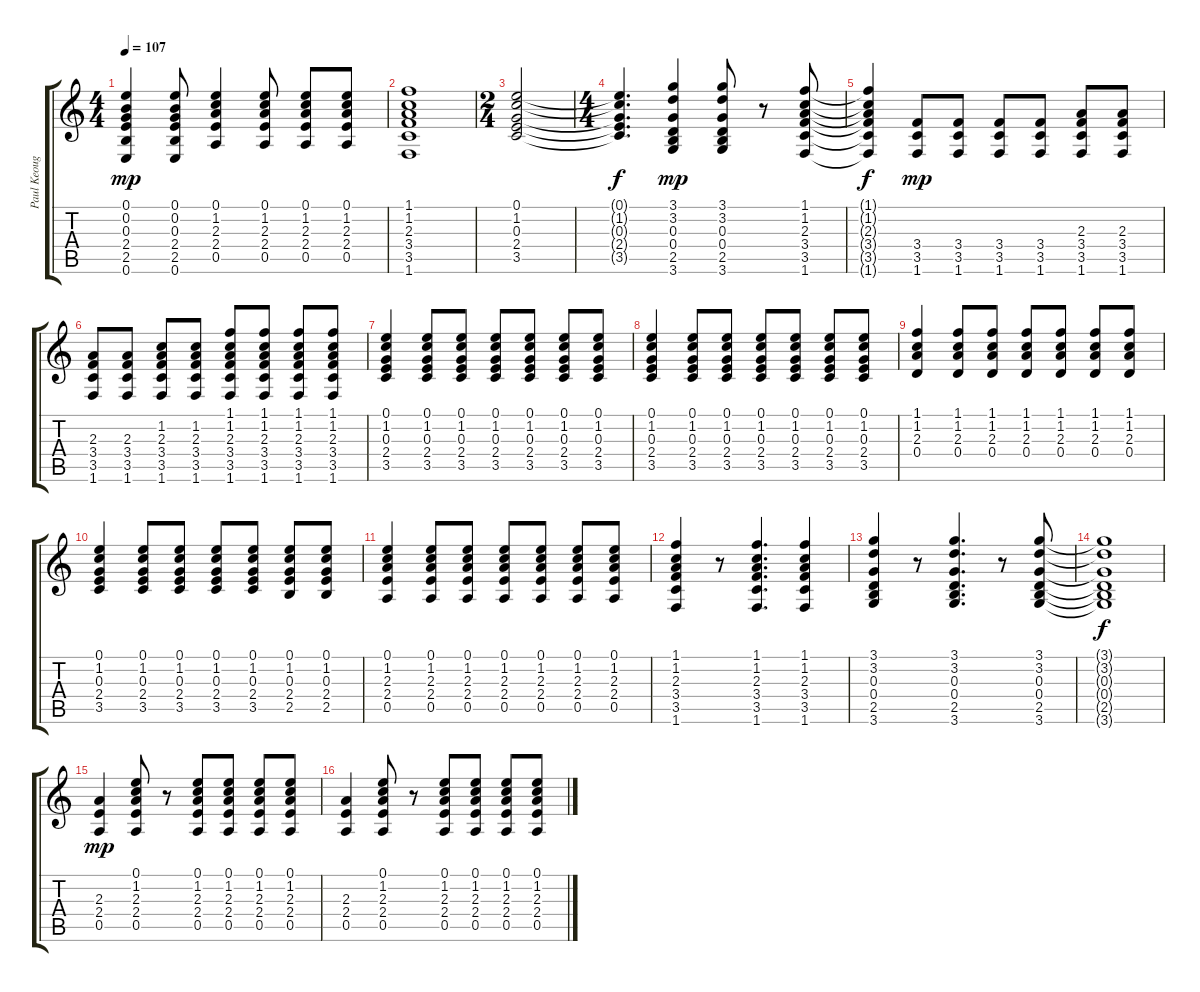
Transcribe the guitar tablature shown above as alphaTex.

\track ("Paul Keough (Acoustic Guitar)" "Paul Keoug") {instrument acousticguitarsteel}
\staff {score tabs}
\tuning (E4 B3 G3 D3 A2 E2) {hide}
\ts (4 4)
\tempo 107
\clef g2
\ks c
(0.1 0.2 0.3 2.4 2.5 0.6).4{dy mp} (0.1 0.2 0.3 2.4 2.5 0.6).8 (0.1 1.2 2.3 2.4 0.5).4 (0.1 1.2 2.3 2.4 0.5).8 (0.1 1.2 2.3 2.4 0.5).8 (0.1 1.2 2.3 2.4 0.5).8 |
(1.1 1.2 2.3 3.4 3.5 1.6).1 |
\ts (2 4)
(0.1 1.2 0.3 2.4 3.5).2 |
\ts (4 4)
(0.1{t} 1.2{t} 0.3{t} 2.4{t} 3.5{t}).4{d dy f} (3.1 3.2 0.3 0.4 2.5 3.6).4{dy mp} (3.1 3.2 0.3 0.4 2.5 3.6).8 r.8 (1.1 1.2 2.3 3.4 3.5 1.6).8 |
(1.1{t} 1.2{t} 2.3{t} 3.4{t} 3.5{t} 1.6{t}).4{dy f} (3.4 3.5 1.6).8{dy mp} (3.4 3.5 1.6).8 (3.4 3.5 1.6).8 (3.4 3.5 1.6).8 (2.3 3.4 3.5 1.6).8 (2.3 3.4 3.5 1.6).8 |
(2.3 3.4 3.5 1.6).8 (2.3 3.4 3.5 1.6).8 (1.2 2.3 3.4 3.5 1.6).8 (1.2 2.3 3.4 3.5 1.6).8 (1.1 1.2 2.3 3.4 3.5 1.6).8 (1.1 1.2 2.3 3.4 3.5 1.6).8 (1.1 1.2 2.3 3.4 3.5 1.6).8 (1.1 1.2 2.3 3.4 3.5 1.6).8 |
(0.1 1.2 0.3 2.4 3.5).4 (0.1 1.2 0.3 2.4 3.5).8 (0.1 1.2 0.3 2.4 3.5).8 (0.1 1.2 0.3 2.4 3.5).8 (0.1 1.2 0.3 2.4 3.5).8 (0.1 1.2 0.3 2.4 3.5).8 (0.1 1.2 0.3 2.4 3.5).8 |
(0.1 1.2 0.3 2.4 3.5).4 (0.1 1.2 0.3 2.4 3.5).8 (0.1 1.2 0.3 2.4 3.5).8 (0.1 1.2 0.3 2.4 3.5).8 (0.1 1.2 0.3 2.4 3.5).8 (0.1 1.2 0.3 2.4 3.5).8 (0.1 1.2 0.3 2.4 3.5).8 |
(1.1 1.2 2.3 0.4).4 (1.1 1.2 2.3 0.4).8 (1.1 1.2 2.3 0.4).8 (1.1 1.2 2.3 0.4).8 (1.1 1.2 2.3 0.4).8 (1.1 1.2 2.3 0.4).8 (1.1 1.2 2.3 0.4).8 |
(0.1 1.2 0.3 2.4 3.5).4 (0.1 1.2 0.3 2.4 3.5).8 (0.1 1.2 0.3 2.4 3.5).8 (0.1 1.2 0.3 2.4 3.5).8 (0.1 1.2 0.3 2.4 3.5).8 (0.1 1.2 0.3 2.4 2.5).8 (0.1 1.2 0.3 2.4 2.5).8 |
(0.1 1.2 2.3 2.4 0.5).4 (0.1 1.2 2.3 2.4 0.5).8 (0.1 1.2 2.3 2.4 0.5).8 (0.1 1.2 2.3 2.4 0.5).8 (0.1 1.2 2.3 2.4 0.5).8 (0.1 1.2 2.3 2.4 0.5).8 (0.1 1.2 2.3 2.4 0.5).8 |
(1.1 1.2 2.3 3.4 3.5 1.6).4 r.8 (1.1 1.2 2.3 3.4 3.5 1.6).4{d} (1.1 1.2 2.3 3.4 3.5 1.6).4 |
(3.1 3.2 0.3 0.4 2.5 3.6).4 r.8 (3.1 3.2 0.3 0.4 2.5 3.6).4{d} r.8 (3.1 3.2 0.3 0.4 2.5 3.6).8 |
(3.1{t} 3.2{t} 0.3{t} 0.4{t} 2.5{t} 3.6{t}).1{dy f} |
(2.3 2.4 0.5).4{dy mp} (0.1 1.2 2.3 2.4 0.5).8 r.8 (0.1 1.2 2.3 2.4 0.5).8 (0.1 1.2 2.3 2.4 0.5).8 (0.1 1.2 2.3 2.4 0.5).8 (0.1 1.2 2.3 2.4 0.5).8 |
(2.3 2.4 0.5).4 (0.1 1.2 2.3 2.4 0.5).8 r.8 (0.1 1.2 2.3 2.4 0.5).8 (0.1 1.2 2.3 2.4 0.5).8 (0.1 1.2 2.3 2.4 0.5).8 (0.1 1.2 2.3 2.4 0.5).8
